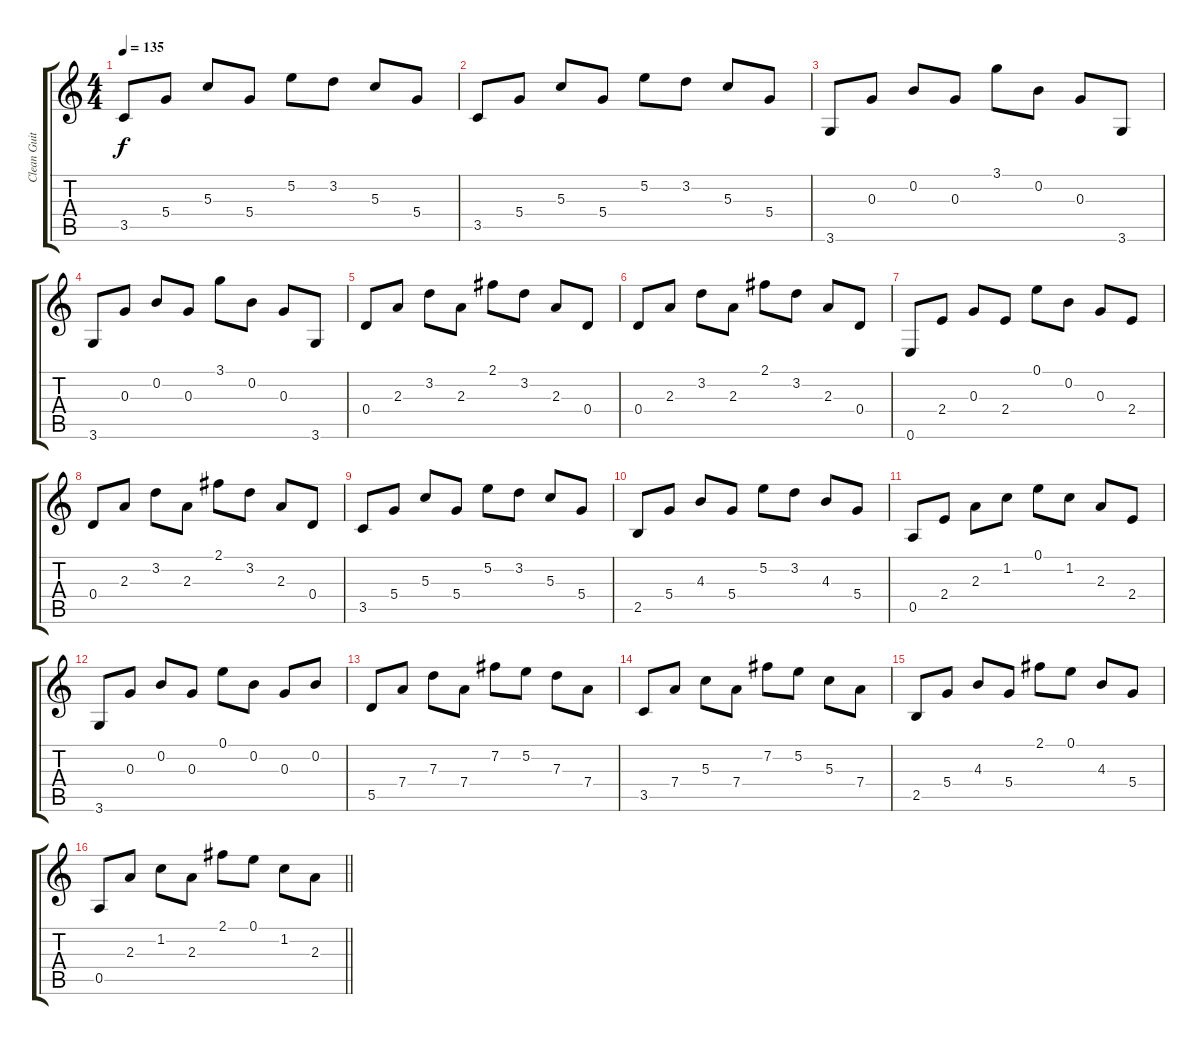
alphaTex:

\track ("Clean Guitar" "Clean Guit") {instrument electricguitarjazz}
\staff {score tabs}
\tuning (E4 B3 G3 D3 A2 E2) {hide}
\ts (4 4)
\tempo 135
\clef g2
\ks c
3.5.8{dy f} 5.4.8 5.3.8 5.4.8 5.2.8 3.2.8 5.3.8 5.4.8 |
3.5.8 5.4.8 5.3.8 5.4.8 5.2.8 3.2.8 5.3.8 5.4.8 |
3.6.8 0.3.8 0.2.8 0.3.8 3.1.8 0.2.8 0.3.8 3.6.8 |
3.6.8 0.3.8 0.2.8 0.3.8 3.1.8 0.2.8 0.3.8 3.6.8 |
0.4.8 2.3.8 3.2.8 2.3.8 2.1.8 3.2.8 2.3.8 0.4.8 |
0.4.8 2.3.8 3.2.8 2.3.8 2.1.8 3.2.8 2.3.8 0.4.8 |
0.6.8 2.4.8 0.3.8 2.4.8 0.1.8 0.2.8 0.3.8 2.4.8 |
0.4.8 2.3.8 3.2.8 2.3.8 2.1.8 3.2.8 2.3.8 0.4.8 |
3.5.8 5.4.8 5.3.8 5.4.8 5.2.8 3.2.8 5.3.8 5.4.8 |
2.5.8 5.4.8 4.3.8 5.4.8 5.2.8 3.2.8 4.3.8 5.4.8 |
0.5.8 2.4.8 2.3.8 1.2.8 0.1.8 1.2.8 2.3.8 2.4.8 |
3.6.8 0.3.8 0.2.8 0.3.8 0.1.8 0.2.8 0.3.8 0.2.8 |
5.5.8 7.4.8 7.3.8 7.4.8 7.2.8 5.2.8 7.3.8 7.4.8 |
3.5.8 7.4.8 5.3.8 7.4.8 7.2.8 5.2.8 5.3.8 7.4.8 |
2.5.8 5.4.8 4.3.8 5.4.8 2.1.8 0.1.8 4.3.8 5.4.8 |
\barLineRight lightlight
0.5.8 2.3.8 1.2.8 2.3.8 2.1.8 0.1.8 1.2.8 2.3.8
